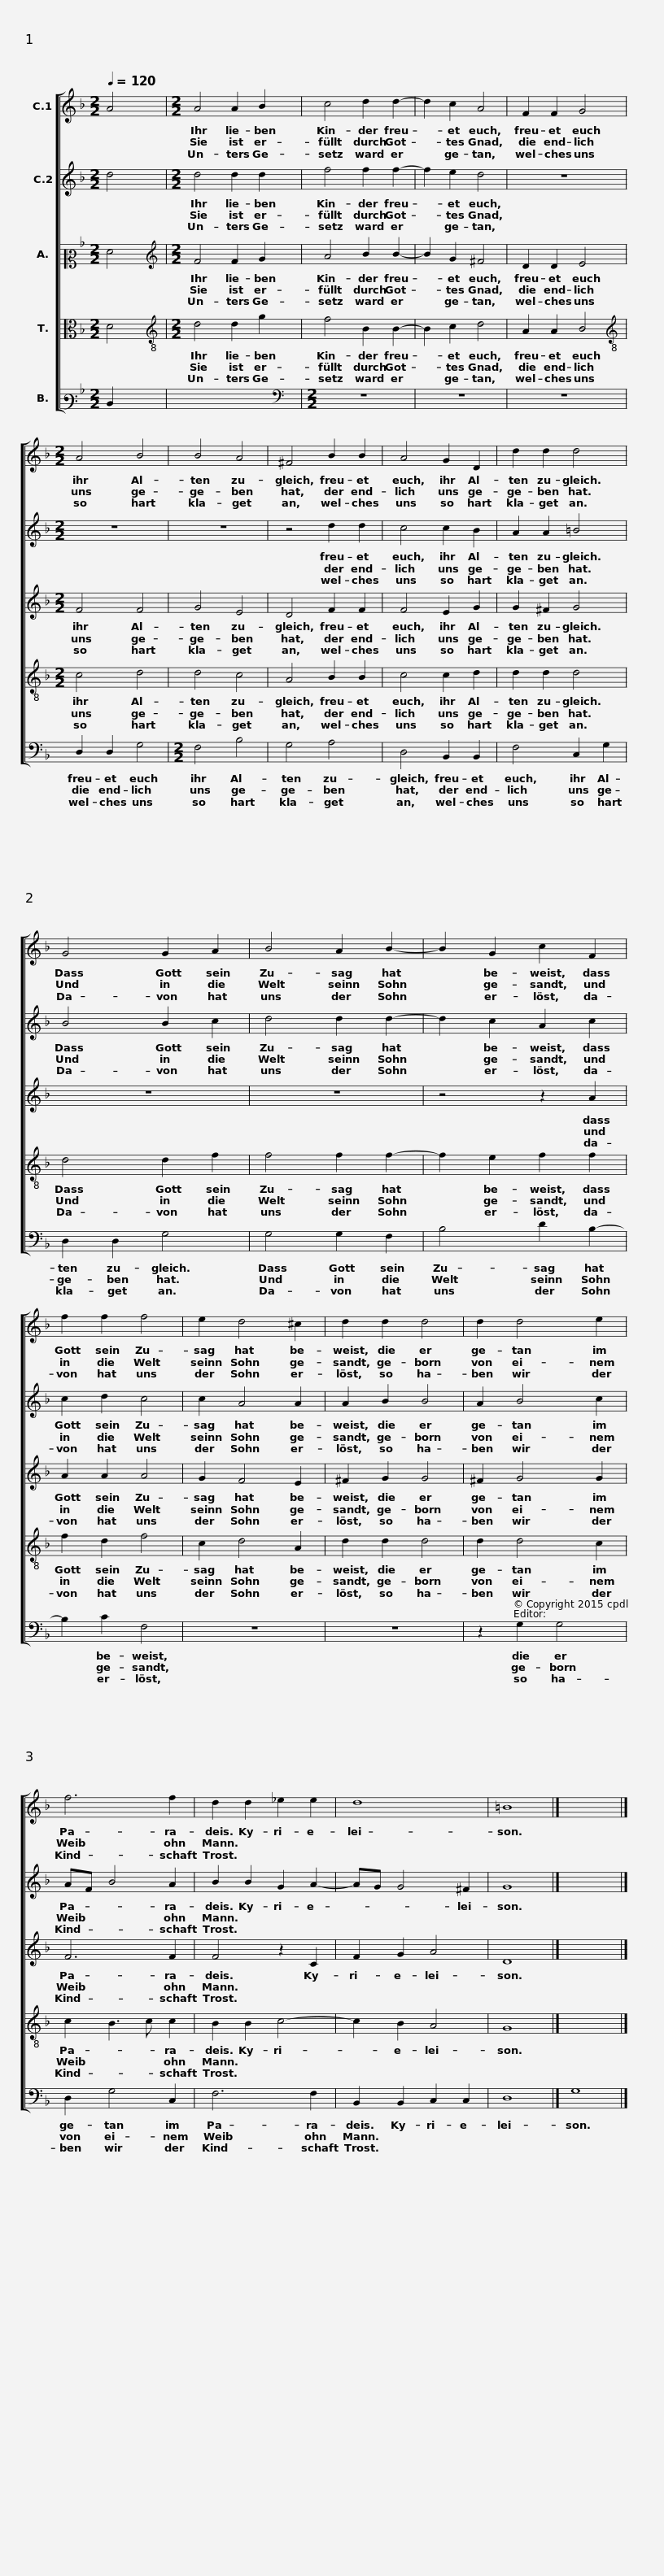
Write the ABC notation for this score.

X:1
%%score [ 1 2 3 4 5 ]
L:1/8
Q:1/4=120
M:2/2
I:linebreak $
K:F
V:1 treble
V:2 treble
V:3 alto2
V:4 alto
V:5 bass3
V:1
 A4 |$[M:2/2] A4 A2 B2 |$ c4 d2 d2- | d2 c2 A4 | F2 F2 G4 |$ %5
[M:2/2] A4 B4 |$ B4 A4 | ^F4 B2 B2 | A4 G2 D2 | d2 d2 d4 |$ %10
 G4 G2 A2 |$ B4 A2 B2- | B2 G2 c2 F2 | f2 f2 f4 | e2 d4 ^c2 |$ %15
 d2 d2 d4 |$ d2 d4 e2 | f6 f2 | d2 d2 _e2 e2 | d8 | %20
 =B8 |] x8 |] %22
V:2
 d4 |$[M:2/2] d4 d2 d2 |$ f4 f2 f2- | f2 e2 d4 | z8 |$ %5
[M:2/2] z8 |$ z8 | z4 d2 d2 | c4 c2 B2 | A2 A2 =B4 |$ %10
 B4 B2 c2 |$ d4 d2 d2- | d2 c2 A2 c2 | c2 d2 c4 | c2 A4 A2 |$ %15
 A2 B2 B4 |$ A2 B4 c2 | AF B4 A2 | B2 B2 G2 A2- | AG G4 ^F2 | %20
 G8 |] x8 |] %22
V:3
 F4 |$[M:2/2][K:treble] F4 F2 G2 |$ A4 B2 B2- | B2 G2 ^F4 | D2 D2 E4 |$ %5
[M:2/2] F4 F4 |$ G4 E4 | D4 F2 F2 | F4 E2 G2 | G2 ^F2 G4 |$ %10
 z8 |$ z8 | z4 z2 A2 | A2 A2 A4 | G2 F4 E2 |$ %15
 ^F2 G2 G4 |$ ^F2 G4 G2 | F6 F2 | F4 z2 C2 | F2 G2 A4 | %20
 D8 |] x8 |] %22
V:4
 D4 |$[M:2/2][K:treble-8] d4 d2 g2 |$ f4 B2 B2- | B2 c2 d4 | A2 A2 B4 |$ %5
[M:2/2][K:treble-8] c4 d4 |$ d4 c4 | A4 B2 B2 | c4 c2 d2 | d2 d2 d4 |$ %10
 d4 d2 f2 |$ f4 f2 f2- | f2 e2 f2 f2 | f2 d2 f4 | c2 d4 A2 |$ %15
 d2 d2 d4 |$ d2 d4 c2 | c2 B3 c c2 | B2 B2 c4- | c2 B2 A4 | %20
 G8 |] x8 |] %22
V:5
 D,2 x2 |$ x8 |$[M:2/2][K:bass] z8 | z8 | z8 |$ %5
 D,2 D,2 G,4 |$[M:2/2] F,4 B,4 | G,4 A,4 | D,4 B,,2 B,,2 | F,4 C,2 G,2 |$ %10
 D,2 D,2 G,4 |$ G,4 G,2 F,2 | B,4 D2 B,2- | B,2 C2 F,4 | z8 |$ %15
 z8 |$ z2 G,2 G,4 | D,2 G,4 C,2 | F,6 F,2 | B,,2 B,,2 C,2 C,2 | %20
 D,8 |] G,8 |] %22
